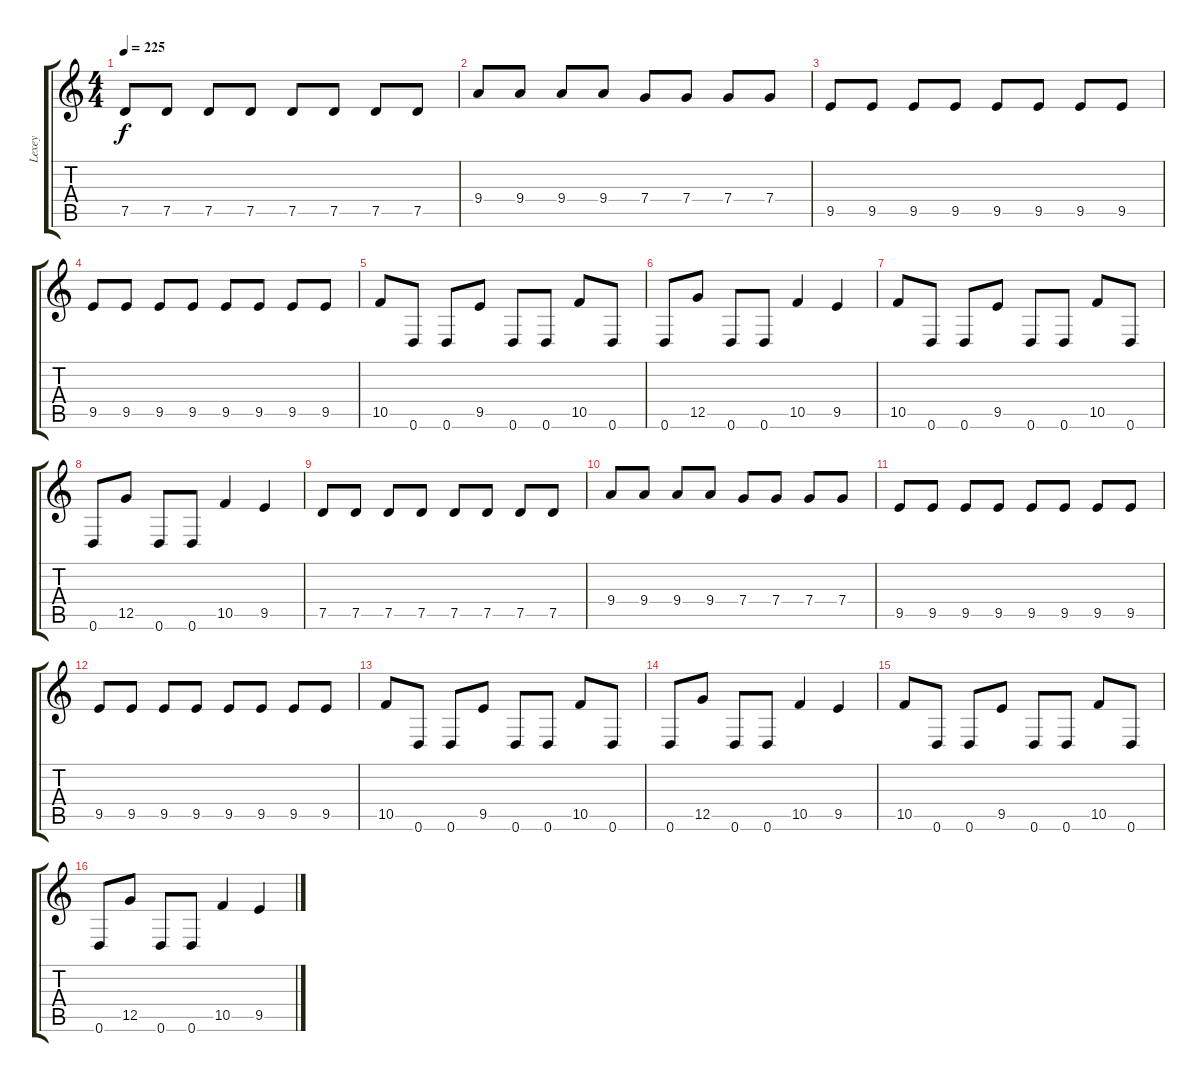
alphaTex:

\track ("Lexey" "Lexey") {mute instrument distortionguitar}
\staff {score tabs}
\tuning (D4 A3 F3 C3 G2 D2) {hide}
\ts (4 4)
\tempo 225
\clef g2
\ks c
7.5.8{dy f} 7.5.8 7.5.8 7.5.8 7.5.8 7.5.8 7.5.8 7.5.8 |
9.4.8 9.4.8 9.4.8 9.4.8 7.4.8 7.4.8 7.4.8 7.4.8 |
9.5.8 9.5.8 9.5.8 9.5.8 9.5.8 9.5.8 9.5.8 9.5.8 |
9.5.8 9.5.8 9.5.8 9.5.8 9.5.8 9.5.8 9.5.8 9.5.8 |
10.5.8 0.6.8 0.6.8 9.5.8 0.6.8 0.6.8 10.5.8 0.6.8 |
0.6.8 12.5.8 0.6.8 0.6.8 10.5.4 9.5.4 |
10.5.8 0.6.8 0.6.8 9.5.8 0.6.8 0.6.8 10.5.8 0.6.8 |
0.6.8 12.5.8 0.6.8 0.6.8 10.5.4 9.5.4 |
7.5.8 7.5.8 7.5.8 7.5.8 7.5.8 7.5.8 7.5.8 7.5.8 |
9.4.8 9.4.8 9.4.8 9.4.8 7.4.8 7.4.8 7.4.8 7.4.8 |
9.5.8 9.5.8 9.5.8 9.5.8 9.5.8 9.5.8 9.5.8 9.5.8 |
9.5.8 9.5.8 9.5.8 9.5.8 9.5.8 9.5.8 9.5.8 9.5.8 |
10.5.8 0.6.8 0.6.8 9.5.8 0.6.8 0.6.8 10.5.8 0.6.8 |
0.6.8 12.5.8 0.6.8 0.6.8 10.5.4 9.5.4 |
10.5.8 0.6.8 0.6.8 9.5.8 0.6.8 0.6.8 10.5.8 0.6.8 |
0.6.8 12.5.8 0.6.8 0.6.8 10.5.4 9.5.4
